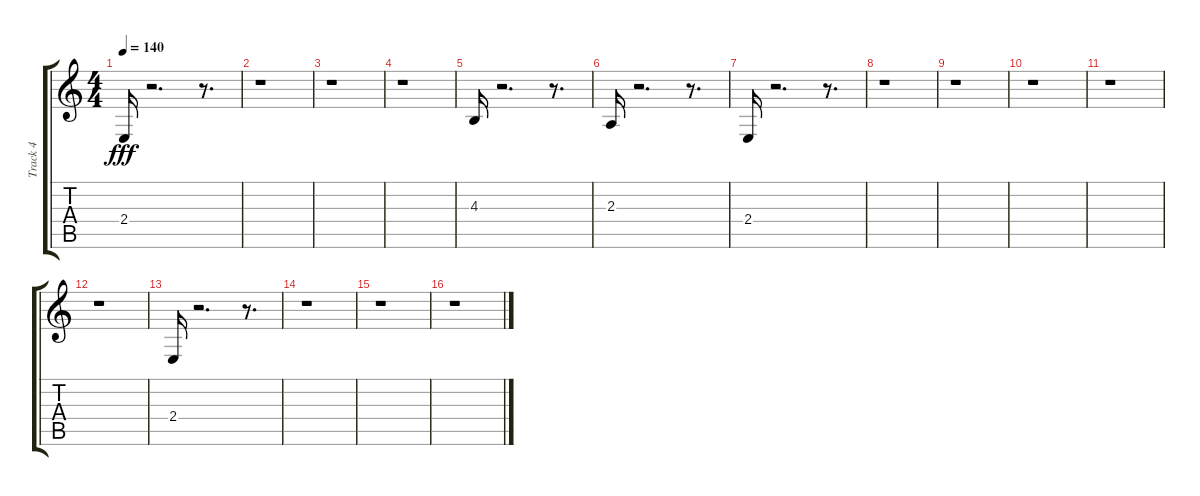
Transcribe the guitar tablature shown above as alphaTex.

\track ("Track 4" "Track 4") {instrument tubularbells}
\staff {score tabs}
\tuning (E4 B3 G3 D3 A2 E2) {hide}
\ts (4 4)
\tempo 140
\clef g2
\ks c
2.4.16{dy fff} r.2{d} r.8{d} |
r.1 |
r.1 |
r.1 |
4.3.16 r.2{d} r.8{d} |
2.3.16 r.2{d} r.8{d} |
2.4.16 r.2{d} r.8{d} |
r.1 |
r.1 |
r.1 |
r.1 |
r.1 |
2.4.16 r.2{d} r.8{d} |
r.1 |
r.1 |
r.1
